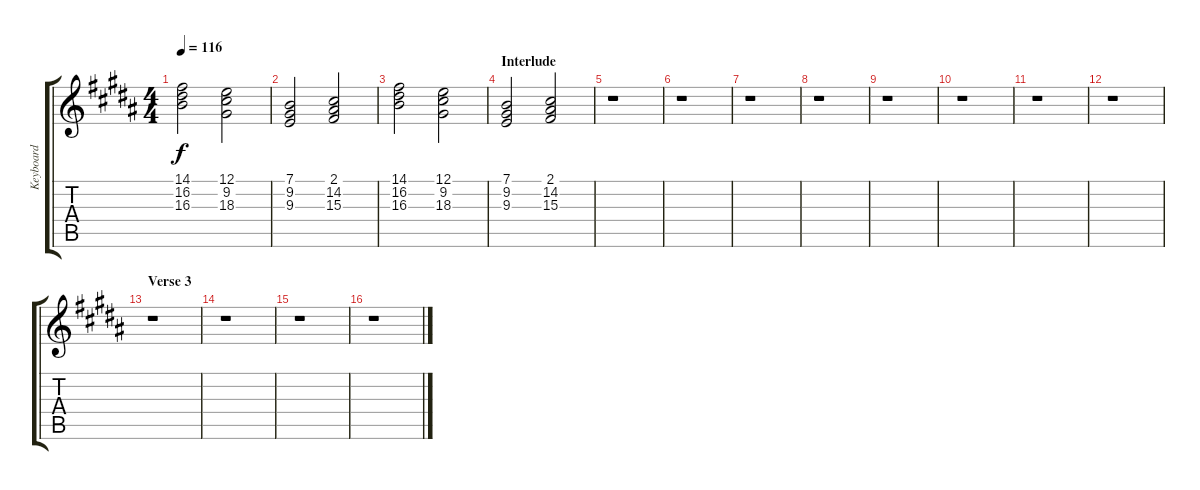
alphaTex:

\track ("Keyboard" "Keyboard") {instrument reedorgan}
\staff {score tabs}
\tuning (E4 B3 G3 D3 A2 E2) {hide}
\ts (4 4)
\tempo 116
\clef g2
\ks b
(14.1 16.2 16.3).2{dy f} (12.1 9.2 18.3).2 |
(7.1 9.2 9.3).2 (2.1 14.2 15.3).2 |
(14.1 16.2 16.3).2 (12.1 9.2 18.3).2 |
\section ("" "Interlude")
(7.1 9.2 9.3).2 (2.1 14.2 15.3).2 |
r.1 |
r.1 |
r.1 |
r.1 |
r.1 |
r.1 |
r.1 |
r.1 |
\section ("" "Verse 3")
r.1 |
r.1 |
r.1 |
r.1
